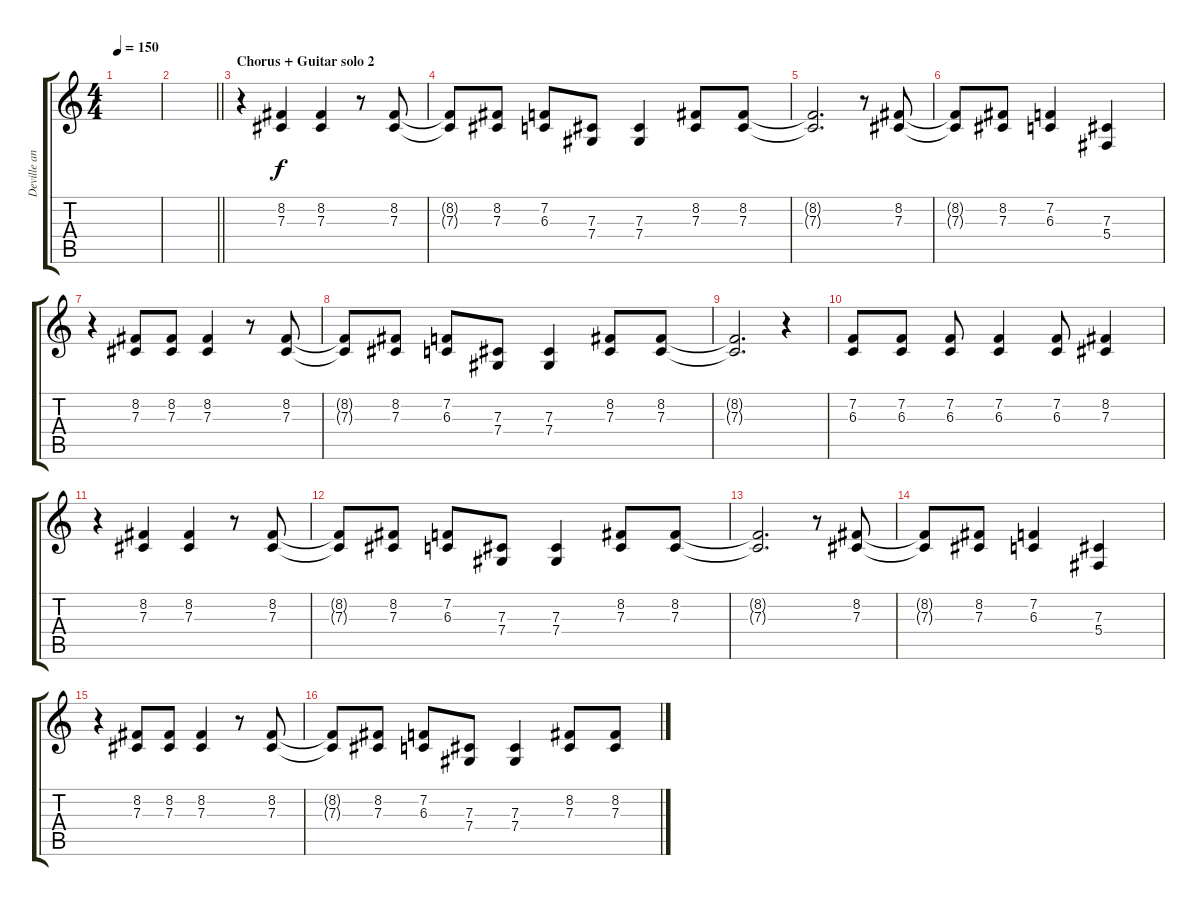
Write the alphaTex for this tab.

\track ("Deville and Dall ( Backing Vocals )" "Deville an") {instrument reedorgan}
\staff {score tabs}
\tuning (Eb4 Bb3 Gb3 Db3 Ab2 Eb2) {hide}
\ts (4 4)
\tempo 150
\clef g2
\ks c
|
\barLineRight lightlight
|
\section ("" "Chorus + Guitar solo 2")
r.4 (8.2 7.3).4 (8.2 7.3).4 r.8 (8.2 7.3).8 |
(8.2{t} 7.3{t}).8 (8.2 7.3).8 (7.2 6.3).8 (7.3 7.4).8 (7.3 7.4).4 (8.2 7.3).8 (8.2 7.3).8 |
(8.2{t} 7.3{t}).2{d} r.8 (8.2 7.3).8 |
(8.2{t} 7.3{t}).8 (8.2 7.3).8 (7.2 6.3).4 (7.3 5.4).4 |
r.4 (8.2 7.3).8 (8.2 7.3).8 (8.2 7.3).4 r.8 (8.2 7.3).8 |
(8.2{t} 7.3{t}).8 (8.2 7.3).8 (7.2 6.3).8 (7.3 7.4).8 (7.3 7.4).4 (8.2 7.3).8 (8.2 7.3).8 |
(8.2{t} 7.3{t}).2{d} r.4 |
(7.2 6.3).8 (7.2 6.3).8 (7.2 6.3).8 (7.2 6.3).4 (7.2 6.3).8 (8.2 7.3).4 |
r.4 (8.2 7.3).4 (8.2 7.3).4 r.8 (8.2 7.3).8 |
(8.2{t} 7.3{t}).8 (8.2 7.3).8 (7.2 6.3).8 (7.3 7.4).8 (7.3 7.4).4 (8.2 7.3).8 (8.2 7.3).8 |
(8.2{t} 7.3{t}).2{d} r.8 (8.2 7.3).8 |
(8.2{t} 7.3{t}).8 (8.2 7.3).8 (7.2 6.3).4 (7.3 5.4).4 |
r.4 (8.2 7.3).8 (8.2 7.3).8 (8.2 7.3).4 r.8 (8.2 7.3).8 |
(8.2{t} 7.3{t}).8 (8.2 7.3).8 (7.2 6.3).8 (7.3 7.4).8 (7.3 7.4).4 (8.2 7.3).8 (8.2 7.3).8
